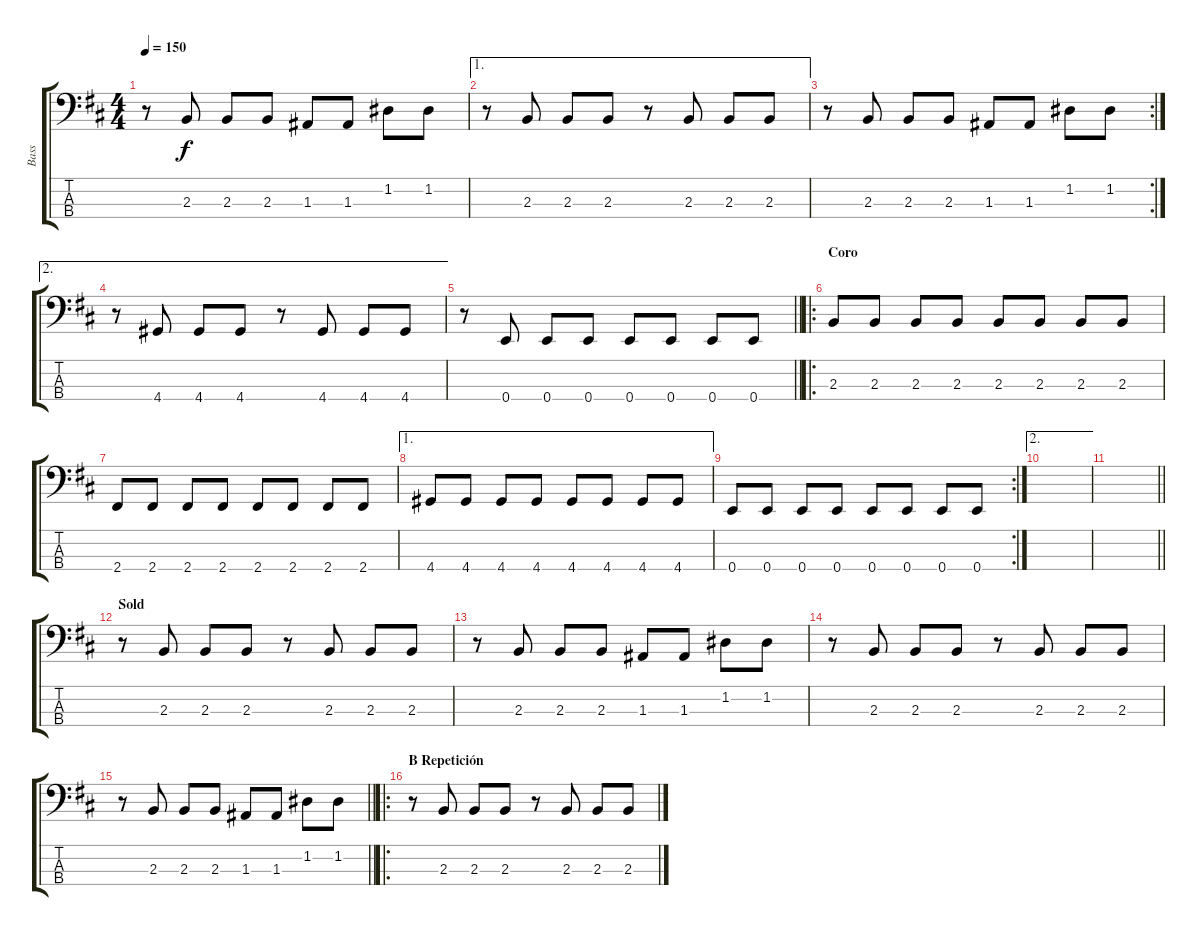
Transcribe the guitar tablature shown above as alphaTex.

\track ("Bass" "Bass") {instrument electricbasspick}
\staff {score tabs}
\tuning (G2 D2 A1 E1) {hide}
\ts (4 4)
\tempo 150
\clef f4
\ks bminor
r.8{dy f} 2.3.8 2.3.8 2.3.8 1.3.8 1.3.8 1.2.8 1.2.8 |
\ae 1
r.8 2.3.8 2.3.8 2.3.8 r.8 2.3.8 2.3.8 2.3.8 |
\rc 2
r.8 2.3.8 2.3.8 2.3.8 1.3.8 1.3.8 1.2.8 1.2.8 |
\ae 2
r.8 4.4.8 4.4.8 4.4.8 r.8 4.4.8 4.4.8 4.4.8 |
\barLineRight lightlight
r.8 0.4.8 0.4.8 0.4.8 0.4.8 0.4.8 0.4.8 0.4.8 |
\ro
\section ("" "Coro")
2.3.8 2.3.8 2.3.8 2.3.8 2.3.8 2.3.8 2.3.8 2.3.8 |
2.4.8 2.4.8 2.4.8 2.4.8 2.4.8 2.4.8 2.4.8 2.4.8 |
\ae 1
4.4.8 4.4.8 4.4.8 4.4.8 4.4.8 4.4.8 4.4.8 4.4.8 |
\rc 2
0.4.8 0.4.8 0.4.8 0.4.8 0.4.8 0.4.8 0.4.8 0.4.8 |
\ae 2
|
\barLineRight lightlight
|
\section ("" "Sold")
r.8 2.3.8 2.3.8 2.3.8 r.8 2.3.8 2.3.8 2.3.8 |
r.8 2.3.8 2.3.8 2.3.8 1.3.8 1.3.8 1.2.8 1.2.8 |
r.8 2.3.8 2.3.8 2.3.8 r.8 2.3.8 2.3.8 2.3.8 |
\barLineRight lightlight
r.8 2.3.8 2.3.8 2.3.8 1.3.8 1.3.8 1.2.8 1.2.8 |
\ro
\section ("" "B Repetición")
r.8 2.3.8 2.3.8 2.3.8 r.8 2.3.8 2.3.8 2.3.8
